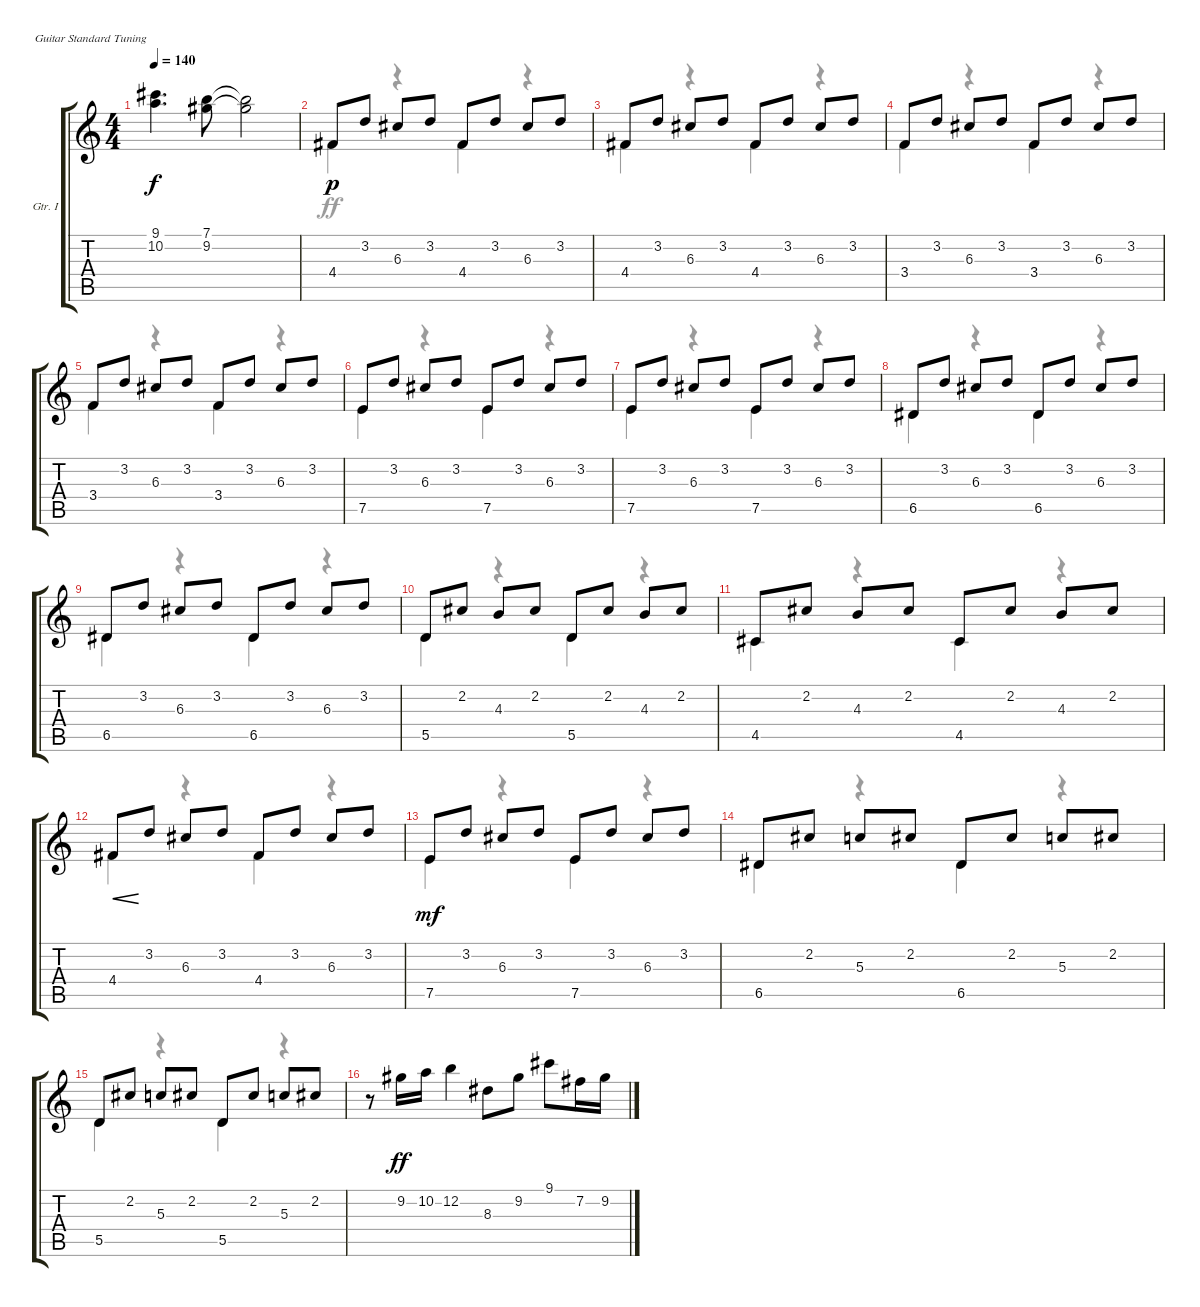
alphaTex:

\bracketExtendMode groupsimilarinstruments
\firstSystemTrackNameOrientation horizontal
\otherSystemsTrackNameOrientation horizontal
\track ("Gtr. I" "Gtr. I") {instrument acousticguitarnylon}
\staff {score tabs}
\tuning (E4 B3 G3 D3 A2 E2)
\voice
\ts (4 4)
\tempo 140
\clef g2
\ks c
(9.1 10.2).4{d dy f} (7.1 9.2).8 (7.1{t} 9.2{t}).2 |
4.4.8{dy p} 3.2.8 6.3.8 3.2.8 4.4.8 3.2.8 6.3.8 3.2.8 |
4.4.8 3.2.8 6.3.8 3.2.8 4.4.8 3.2.8 6.3.8 3.2.8 |
3.4.8 3.2.8 6.3.8 3.2.8 3.4.8 3.2.8 6.3.8 3.2.8 |
3.4.8 3.2.8 6.3.8 3.2.8 3.4.8 3.2.8 6.3.8 3.2.8 |
7.5.8 3.2.8 6.3.8 3.2.8 7.5.8 3.2.8 6.3.8 3.2.8 |
7.5.8 3.2.8 6.3.8 3.2.8 7.5.8 3.2.8 6.3.8 3.2.8 |
6.5.8 3.2.8 6.3.8 3.2.8 6.5.8 3.2.8 6.3.8 3.2.8 |
6.5.8 3.2.8 6.3.8 3.2.8 6.5.8 3.2.8 6.3.8 3.2.8 |
5.5.8 2.2.8 4.3.8 2.2.8 5.5.8 2.2.8 4.3.8 2.2.8 |
4.5.8 2.2.8 4.3.8 2.2.8 4.5.8 2.2.8 4.3.8 2.2.8 |
4.4.8{cre} 3.2.8 6.3.8 3.2.8 4.4.8 3.2.8 6.3.8 3.2.8 |
7.5.8{dy mf} 3.2.8 6.3.8 3.2.8 7.5.8 3.2.8 6.3.8 3.2.8 |
6.5.8 2.2.8 5.3.8 2.2.8 6.5.8 2.2.8 5.3.8 2.2.8 |
5.5.8 2.2.8 5.3.8 2.2.8 5.5.8 2.2.8 5.3.8 2.2.8 |
r.8 9.2.16{dy ff} 10.2.16 12.2.4 8.3.8 9.2.8 9.1.8 7.2.16 9.2.16
\voice
\clef g2
\ottava regular
\simile none
\ks c
|
4.4.4 r.4 4.4.4 r.4 |
4.4.4 r.4 4.4.4 r.4 |
3.4.4 r.4 3.4.4 r.4 |
3.4.4 r.4 3.4.4 r.4 |
7.5.4 r.4 7.5.4 r.4 |
7.5.4 r.4 7.5.4 r.4 |
6.5.4 r.4 6.5.4 r.4 |
6.5.4 r.4 6.5.4 r.4 |
5.5.4 r.4 5.5.4 r.4 |
4.5.4 r.4 4.5.4 r.4 |
4.4.4 r.4 4.4.4 r.4 |
7.5.4{dy mf} r.4 7.5.4 r.4 |
6.5.4 r.4 6.5.4 r.4 |
5.5.4 r.4 5.5.4 r.4 |
